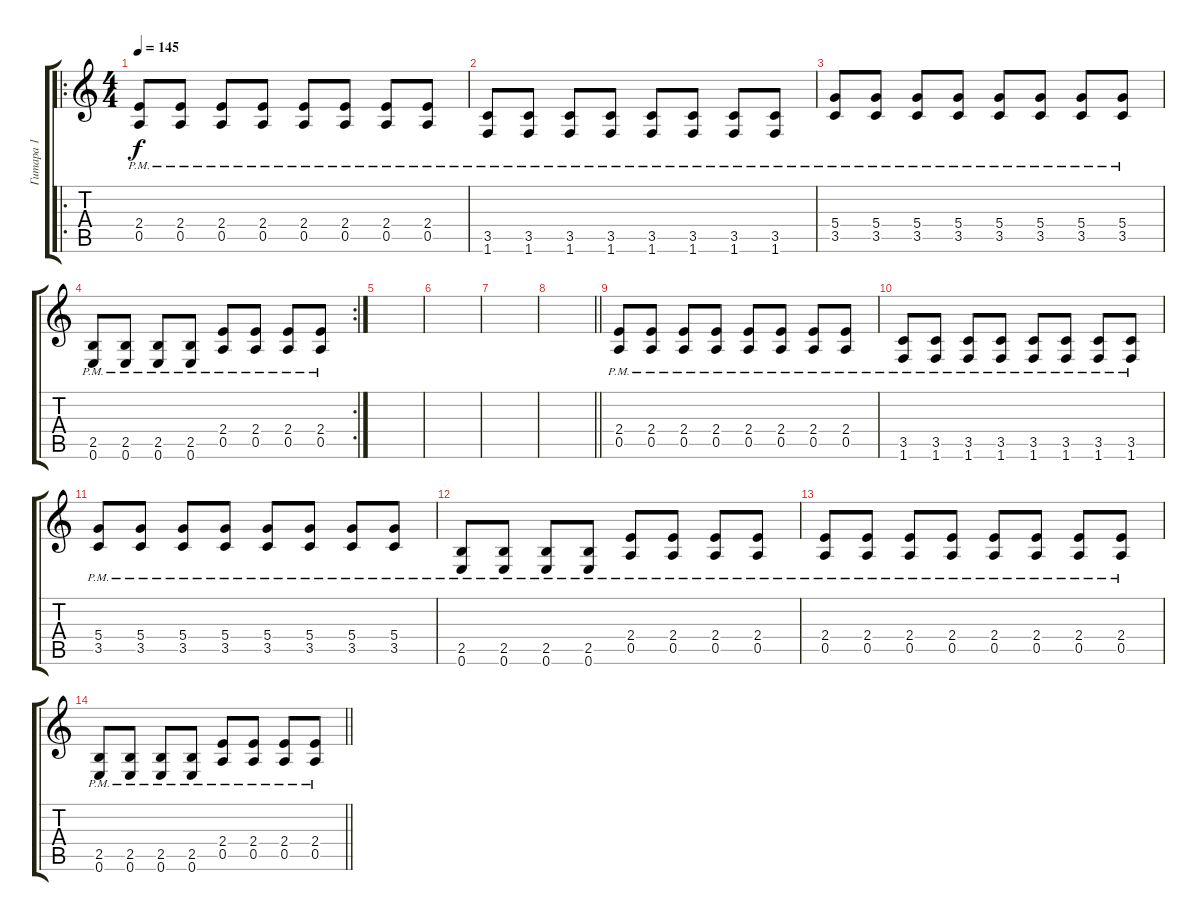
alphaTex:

\track ("Гитара 1" "Гитара 1") {instrument overdrivenguitar}
\staff {score tabs}
\tuning (E4 B3 G3 D3 A2 E2) {hide}
\ro
\ts (4 4)
\tempo 145
\clef g2
\ks c
(2.4{pm} 0.5{pm}).8{dy f} (2.4{pm} 0.5{pm}).8 (2.4{pm} 0.5{pm}).8 (2.4{pm} 0.5{pm}).8 (2.4{pm} 0.5{pm}).8 (2.4{pm} 0.5{pm}).8 (2.4{pm} 0.5{pm}).8 (2.4{pm} 0.5{pm}).8 |
(3.5{pm} 1.6{pm}).8 (3.5{pm} 1.6{pm}).8 (3.5{pm} 1.6{pm}).8 (3.5{pm} 1.6{pm}).8 (3.5{pm} 1.6{pm}).8 (3.5{pm} 1.6{pm}).8 (3.5{pm} 1.6{pm}).8 (3.5{pm} 1.6{pm}).8 |
(5.4{pm} 3.5{pm}).8 (5.4{pm} 3.5{pm}).8 (5.4{pm} 3.5{pm}).8 (5.4{pm} 3.5{pm}).8 (5.4{pm} 3.5{pm}).8 (5.4{pm} 3.5{pm}).8 (5.4{pm} 3.5{pm}).8 (5.4{pm} 3.5{pm}).8 |
\rc 2
(2.5{pm} 0.6{pm}).8 (2.5{pm} 0.6{pm}).8 (2.5{pm} 0.6{pm}).8 (2.5{pm} 0.6{pm}).8 (2.4{pm} 0.5{pm}).8 (2.4{pm} 0.5{pm}).8 (2.4{pm} 0.5{pm}).8 (2.4{pm} 0.5{pm}).8 |
|
|
|
\barLineRight lightlight
|
(2.4{pm} 0.5{pm}).8 (2.4{pm} 0.5{pm}).8 (2.4{pm} 0.5{pm}).8 (2.4{pm} 0.5{pm}).8 (2.4{pm} 0.5{pm}).8 (2.4{pm} 0.5{pm}).8 (2.4{pm} 0.5{pm}).8 (2.4{pm} 0.5{pm}).8 |
(3.5{pm} 1.6{pm}).8 (3.5{pm} 1.6{pm}).8 (3.5{pm} 1.6{pm}).8 (3.5{pm} 1.6{pm}).8 (3.5{pm} 1.6{pm}).8 (3.5{pm} 1.6{pm}).8 (3.5{pm} 1.6{pm}).8 (3.5{pm} 1.6{pm}).8 |
(5.4{pm} 3.5{pm}).8 (5.4{pm} 3.5{pm}).8 (5.4{pm} 3.5{pm}).8 (5.4{pm} 3.5{pm}).8 (5.4{pm} 3.5{pm}).8 (5.4{pm} 3.5{pm}).8 (5.4{pm} 3.5{pm}).8 (5.4{pm} 3.5{pm}).8 |
(2.5{pm} 0.6{pm}).8 (2.5{pm} 0.6{pm}).8 (2.5{pm} 0.6{pm}).8 (2.5{pm} 0.6{pm}).8 (2.4{pm} 0.5{pm}).8 (2.4{pm} 0.5{pm}).8 (2.4{pm} 0.5{pm}).8 (2.4{pm} 0.5{pm}).8 |
(2.4{pm} 0.5{pm}).8 (2.4{pm} 0.5{pm}).8 (2.4{pm} 0.5{pm}).8 (2.4{pm} 0.5{pm}).8 (2.4{pm} 0.5{pm}).8 (2.4{pm} 0.5{pm}).8 (2.4{pm} 0.5{pm}).8 (2.4{pm} 0.5{pm}).8 |
\barLineRight lightlight
(2.5{pm} 0.6{pm}).8 (2.5{pm} 0.6{pm}).8 (2.5{pm} 0.6{pm}).8 (2.5{pm} 0.6{pm}).8 (2.4{pm} 0.5{pm}).8 (2.4{pm} 0.5{pm}).8 (2.4{pm} 0.5{pm}).8 (2.4{pm} 0.5{pm}).8
